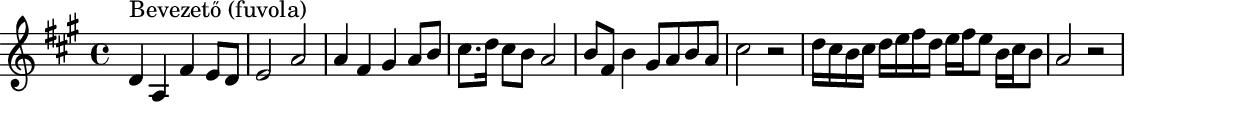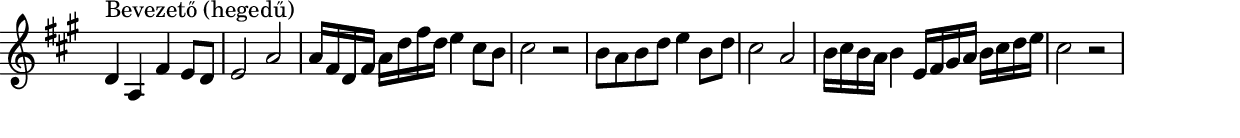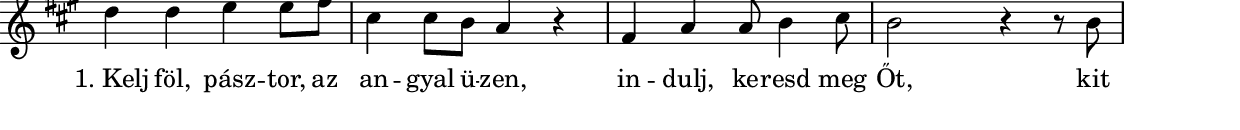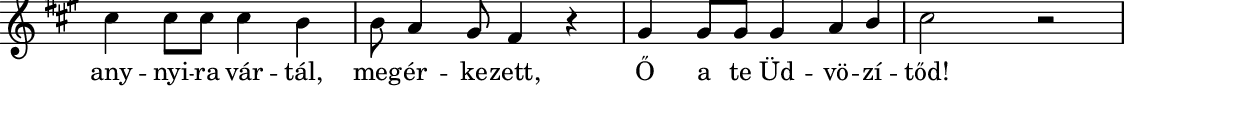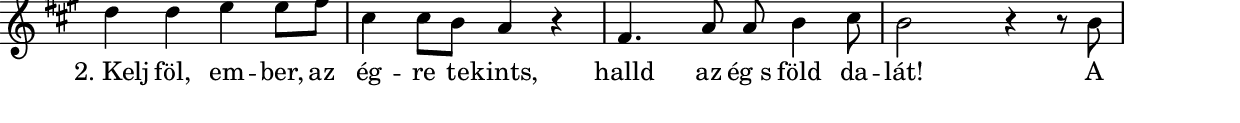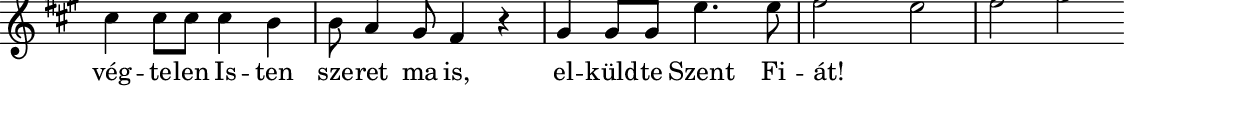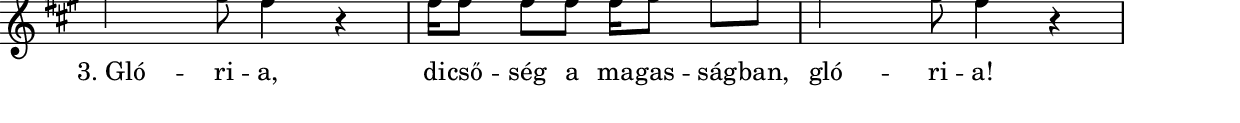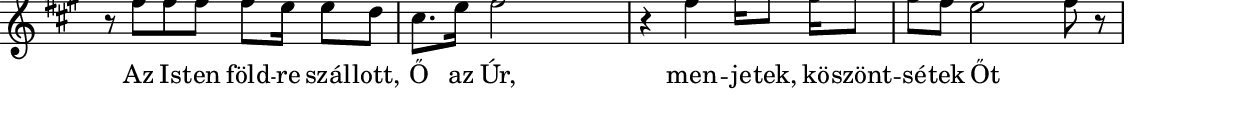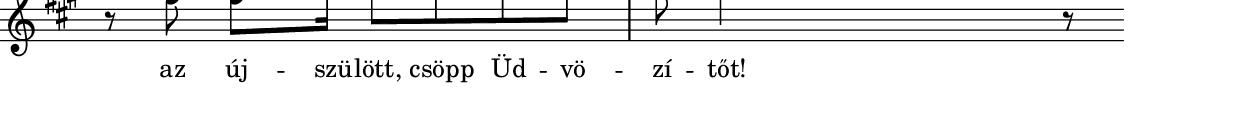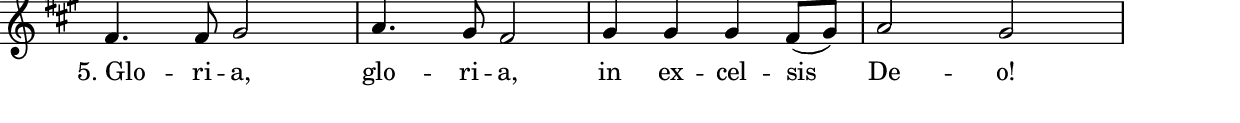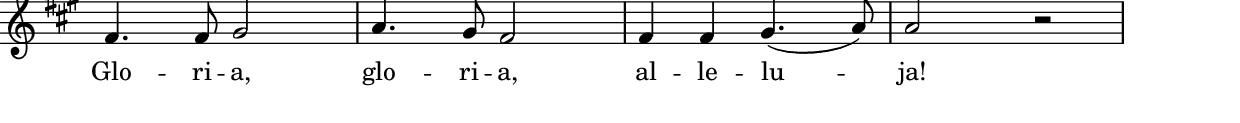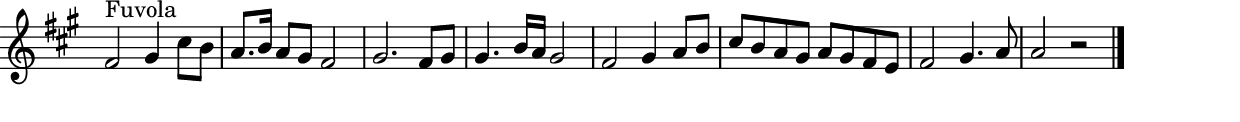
% MusicXML to Lilypond converter by Kovi

szovegAAA = \lyricmode {   \skip 4  \skip 4  \skip 4  \skip 4  \skip 4  \skip 4  \skip 4  \skip 4  \skip 4  \skip 4  \skip 4  \skip 4  \skip 4  \skip 4  \skip 4  \skip 4  \skip 4  \skip 4  \skip 4  \skip 4  \skip 4  \skip 4  \skip 4  \skip 4  \skip 4  \skip 4  \skip 4  \skip 4  \skip 4  \skip 4  \skip 4  \skip 4  \skip 4  \skip 4  \skip 4  \skip 4  \skip 4  \skip 4  \skip 4  \skip 4  \skip 4  \skip 4  \skip 4  \skip 4  \skip 4  \skip 4  \skip 4  \skip 4  \skip 4  \skip 4  \skip 4  \skip 4  \skip 4  \skip 4  \skip 4  \skip 4  \skip 4  \skip 4  \skip 4  \skip 4  \skip 4  \skip 4  \skip 4  \skip 4  \skip 4  \skip 4  \skip 4  \skip 4  \skip 4  \skip 4  \skip 4  \skip 4  \skip 4  \skip 4  \skip 4  \skip 4  \skip 4  \skip 4  \skip 4  \skip 4  \skip 4  \skip 4 "1. Kelj" "föl," "pász" -- "tor," "az" "an" -- "gyal" "ü" -- "zen," "in" -- "dulj," "ke" -- "resd" "meg" "Őt," "kit" "any" -- "nyi" -- "ra" "vár" -- "tál," "meg" -- "ér" -- "ke" -- "zett," "Ő" "a" "te" "Üd" -- "vö" -- "zí" -- "tőd!" "2. Kelj" "föl," "em" -- "ber," "az" "ég" -- "re" "te" -- "kints," "halld" "az" "ég s" "föld" "da" -- "lát!" "A" "vég" -- "te" -- "len" "Is" -- "ten" "sze" -- "ret" "ma" "is," "el" -- "küld" -- "te" "Szent" "Fi" -- "át!" "3. Gló" -- "ri" -- "a," "di" -- "cső" -- "ség" "a" "ma" -- "gas" -- "ság" -- "ban," "gló" -- "ri" -- "a!" "Az" "Is" -- "ten" "föld" -- "re" "szál" -- "lott," "Ő" "az" "Úr," "men" -- "je" -- "tek," "kö" -- "szönt" -- "sé" -- "tek" "Őt" "az" "új" -- "szü" -- "lött," "csöpp" "Üd" -- "vö" -- "zí" -- "tőt!" "5. Glo" -- "ri" -- "a," "glo" -- "ri" -- "a," "in" "ex" -- "cel" -- "sis" "De" -- "o!" "Glo" -- "ri" -- "a," "glo" -- "ri" -- "a," "al" -- "le" -- "lu" -- "ja!"  \skip 4  \skip 4  \skip 4  \skip 4  \skip 4  \skip 4  \skip 4  \skip 4  \skip 4  \skip 4  \skip 4  \skip 4  \skip 4  \skip 4  \skip 4  \skip 4  \skip 4  \skip 4  \skip 4  \skip 4  \skip 4  \skip 4  \skip 4  \skip 4  \skip 4  \skip 4  \skip 4  \skip 4  \skip 4  \skip 4  \skip 4  }

% Analyzing...
% 1 parts
% 1 Staff
% forceBassClefActive = 
melody = {
% 268 notes in the part
% 1 voices

\new Staff
\new Voice {
% 268 notes
% 58 mesaures

% Measure 1
\clef "treble"
\key a \major
\time 4/4 
d'4 ^"Bevezető (fuvola)"a4 fis'4 e'8 d'8 
% Measure 2
e'2 a'2 
% Measure 3
a'4 fis'4 gis'4 a'8 b'8 
% Measure 4
cis''8. d''16 cis''8 b'8 a'2 
% Measure 5
b'8 fis'8 b'4 gis'8 a'8 b'8 a'8 
% Measure 6
cis''2 r2 
% Measure 7
d''16 cis''16 b'16 cis''16 d''16 e''16 fis''16 d''16 e''16 fis''16 e''8 b'16 cis''16 b'8 
% Measure 8
a'2 r2 
% Measure 9
\break
d'4 ^"Bevezető (hegedű)"a4 fis'4 e'8 d'8 
% Measure 10
e'2 a'2 
% Measure 11
a'16 fis'16 d'16 fis'16 a'16 d''16 fis''16 d''16 e''4 cis''8 b'8 
% Measure 12
cis''2 r2 
% Measure 13
b'8 a'8 b'8 d''8 e''4 b'8 d''8 
% Measure 14
cis''2 a'2 
% Measure 15
b'16 cis''16 b'16 a'16 b'4 e'16 fis'16 gis'16 a'16 b'16 cis''16 d''16 e''16 
% Measure 16
cis''2 r2 
% Measure 17
\break
d''4 d''4 e''4 e''8 fis''8 
% Measure 18
cis''4 cis''8 b'8 a'4 r4 
% Measure 19
fis'4 a'4 a'8 b'4 cis''8 
% Measure 20
b'2 r4 r8 b'8 
% Measure 21
\break
cis''4 cis''8 cis''8 cis''4 b'4 
% Measure 22
b'8 a'4 gis'8 fis'4 r4 
% Measure 23
gis'4 gis'8 gis'8 gis'4 a'8 b'8 
% Measure 24
cis''2 r2 
% Measure 25
\break
d''4 d''4 e''4 e''8 fis''8 
% Measure 26
cis''4 cis''8 b'8 a'4 r4 
% Measure 27
fis'4. a'8 a'8 b'4 cis''8 
% Measure 28
b'2 r4 r8 b'8 
% Measure 29
\break
cis''4 cis''8 cis''8 cis''4 b'4 
% Measure 30
b'8 a'4 gis'8 fis'4 r4 
% Measure 31
gis'4 gis'8 gis'8 e''4. e''8 
% Measure 32
fis''2 (e''2 )(
% Measure 33
fis''2 )(gis''2 )
% Measure 34
\bar "|:" \break
a''4. gis''8 fis''4 r4 
% Measure 35
fis''16 fis''8. fis''8 fis''8 fis''16 gis''8. a''8 b''8 
% Measure 36
a''4. gis''8 fis''4 r4 
% Measure 37
\break
r8 fis''8 fis''8 fis''8 fis''8. e''16 e''8 d''8 
% Measure 38
cis''8. e''16 fis''2. 
% Measure 39
r4 fis''4 a''16 b''8. gis''16 a''8. 
% Measure 40
gis''8 fis''8 e''2 (fis''8 )r8 
% Measure 41
\break
r8 fis''8 fis''8. a''16 a''8 a''8 cis'''8 b''8 
% Measure 42
a''8 a''2. r8 \bar ":|" 
% Measure 43
\break
fis'4. fis'8 gis'2 
% Measure 44
a'4. gis'8 fis'2 
% Measure 45
gis'4 gis'4 gis'4 fis'8 (gis'8 )
% Measure 46
a'2 gis'2 
% Measure 47
fis'4. fis'8 gis'2 
% Measure 48
a'4. gis'8 fis'2 
% Measure 49
fis'4 fis'4 gis'4. (a'8 )
% Measure 50
a'2 r2 
% Measure 51
\break
fis'2 ^"Fuvola"gis'4 cis''8 b'8 
% Measure 52
a'8. b'16 a'8 gis'8 fis'2 
% Measure 53
gis'2. fis'8 gis'8 
% Measure 54
gis'4. b'16 a'16 gis'2 
% Measure 55
fis'2 gis'4 a'8 b'8 
% Measure 56
cis''8 b'8 a'8 gis'8 a'8 gis'8 fis'8 e'8 
% Measure 57
fis'2 gis'4. a'8 
% Measure 58
a'2 r2 \bar "|." 
} % voice
\addlyrics { \szovegAAA }

} % melody


harmonies = \chordmode {
% 51 chords
\germanChords
s4 s4 s4 s4 s4 s4 s4 s4 s4 s4 s4 s4 s4 s4 s4 s4 s4 s4 s4 s4 s4 s4 s4 s4 s4 s4 s4 s4 s4 s4 s4 s4 s4 s4 s4 s4 s4 s4 s4 s4 s4 s4 s4 s4 s4 s4 s4 s4 s4 s4 s4 s4 s4 s4 s4 s4 s4 s4 s4 s4 s4 s4 s4 s4 d4 s4 e4 s4 a4 s4 s4 s4 fis4:m s4 d4 s4 e4 s4 s4 s4 a4 s4 fis4:m s4 s4 s4 s4 s4 e4 s4 s4 s4 a4 s4 s4 s4 d4 s4 e4 s4 a4 s4 s4 s4 fis4:m s4 d4 s4 e4 s4 s4 s4 a4 s4 fis4:m s4 s4 s4 s4 s4 a4 s4 e4 s4 a4 s4 s4 s4 s4 s4 s4 s4 a4 s4 fis4:m s4 d4 s4 e4 s4 a4 s4 fis4:m s4 d4 s4 e4 s4 fis4:m b4:m s4 s4 d4 s4 s4 e4 s4 a4 s4 fis4:m s4 d4 s4 e4 s8 a4 s4 s4 s8 fis4:m s4 cis4:m s4 fis4:m s4 s4 s4 e4 s4 s4 s4 a4 s4 e4 s4 fis4:m s4 cis4:m s4 fis4:m s4 cis4:m s4 d4 s4 e4 s4 a4
}

\include "../../definitions.ly"
